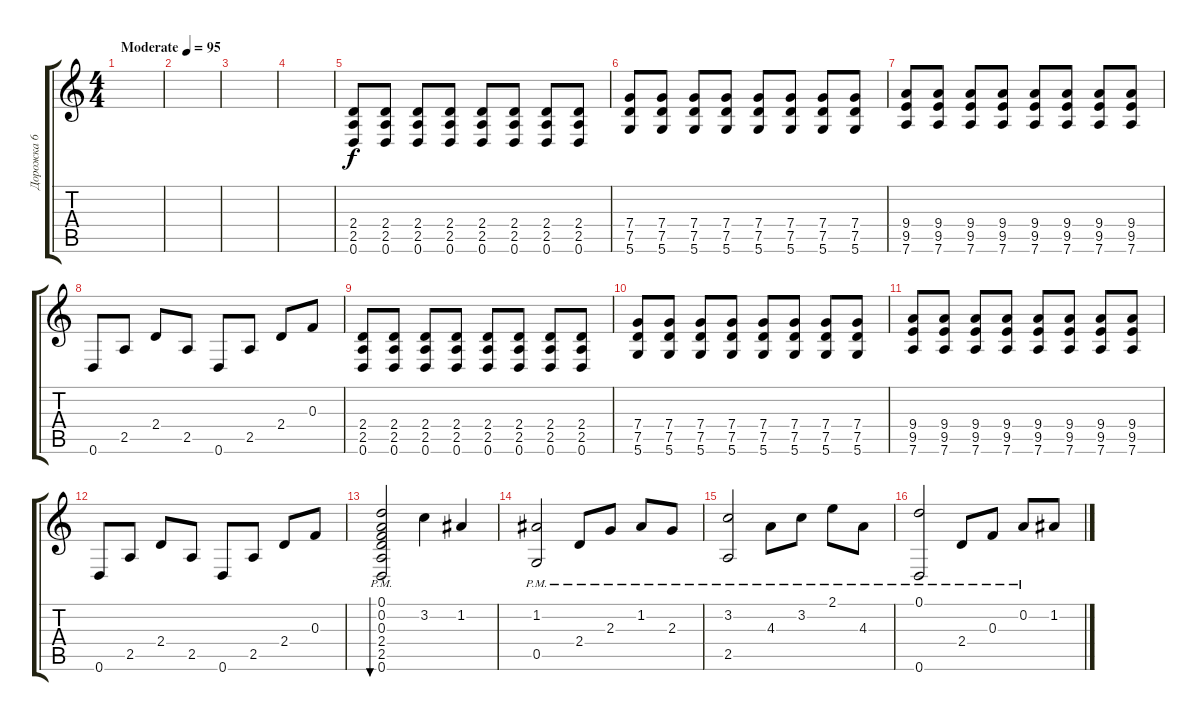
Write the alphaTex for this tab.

\track ("Дорожка 6" "Дорожка 6") {instrument overdrivenguitar}
\staff {score tabs}
\tuning (D4 A3 F3 C3 G2 D2) {hide}
\ts (4 4)
\tempo (95 "Moderate")
\clef g2
\ks c
|
|
|
|
(2.4 2.5 0.6).8 (2.4 2.5 0.6).8 (2.4 2.5 0.6).8 (2.4 2.5 0.6).8 (2.4 2.5 0.6).8 (2.4 2.5 0.6).8 (2.4 2.5 0.6).8 (2.4 2.5 0.6).8 |
(7.4 7.5 5.6).8 (7.4 7.5 5.6).8 (7.4 7.5 5.6).8 (7.4 7.5 5.6).8 (7.4 7.5 5.6).8 (7.4 7.5 5.6).8 (7.4 7.5 5.6).8 (7.4 7.5 5.6).8 |
(9.4 9.5 7.6).8 (9.4 9.5 7.6).8 (9.4 9.5 7.6).8 (9.4 9.5 7.6).8 (9.4 9.5 7.6).8 (9.4 9.5 7.6).8 (9.4 9.5 7.6).8 (9.4 9.5 7.6).8 |
0.6.8 2.5.8 2.4.8 2.5.8 0.6.8 2.5.8 2.4.8 0.3.8 |
(2.4 2.5 0.6).8 (2.4 2.5 0.6).8 (2.4 2.5 0.6).8 (2.4 2.5 0.6).8 (2.4 2.5 0.6).8 (2.4 2.5 0.6).8 (2.4 2.5 0.6).8 (2.4 2.5 0.6).8 |
(7.4 7.5 5.6).8 (7.4 7.5 5.6).8 (7.4 7.5 5.6).8 (7.4 7.5 5.6).8 (7.4 7.5 5.6).8 (7.4 7.5 5.6).8 (7.4 7.5 5.6).8 (7.4 7.5 5.6).8 |
(9.4 9.5 7.6).8 (9.4 9.5 7.6).8 (9.4 9.5 7.6).8 (9.4 9.5 7.6).8 (9.4 9.5 7.6).8 (9.4 9.5 7.6).8 (9.4 9.5 7.6).8 (9.4 9.5 7.6).8 |
0.6.8 2.5.8 2.4.8 2.5.8 0.6.8 2.5.8 2.4.8 0.3.8 |
(0.1{pm} 0.2{pm} 0.3{pm} 2.4{pm} 2.5{pm} 0.6{pm}).2{bu 240 volume 8 balance 8 instrument electricbasspick} 3.2.4 1.2.4 |
(1.2 0.5{pm}).2 2.4{pm}.8 2.3{pm}.8 1.2{pm}.8 2.3{pm}.8 |
(3.2 2.5{pm}).2 4.3{pm}.8 3.2{pm}.8 2.1{pm}.8 4.3{pm}.8 |
(0.1 0.6{pm}).2 2.4{pm}.8 0.3{pm}.8 0.2{pm}.8 1.2.8
